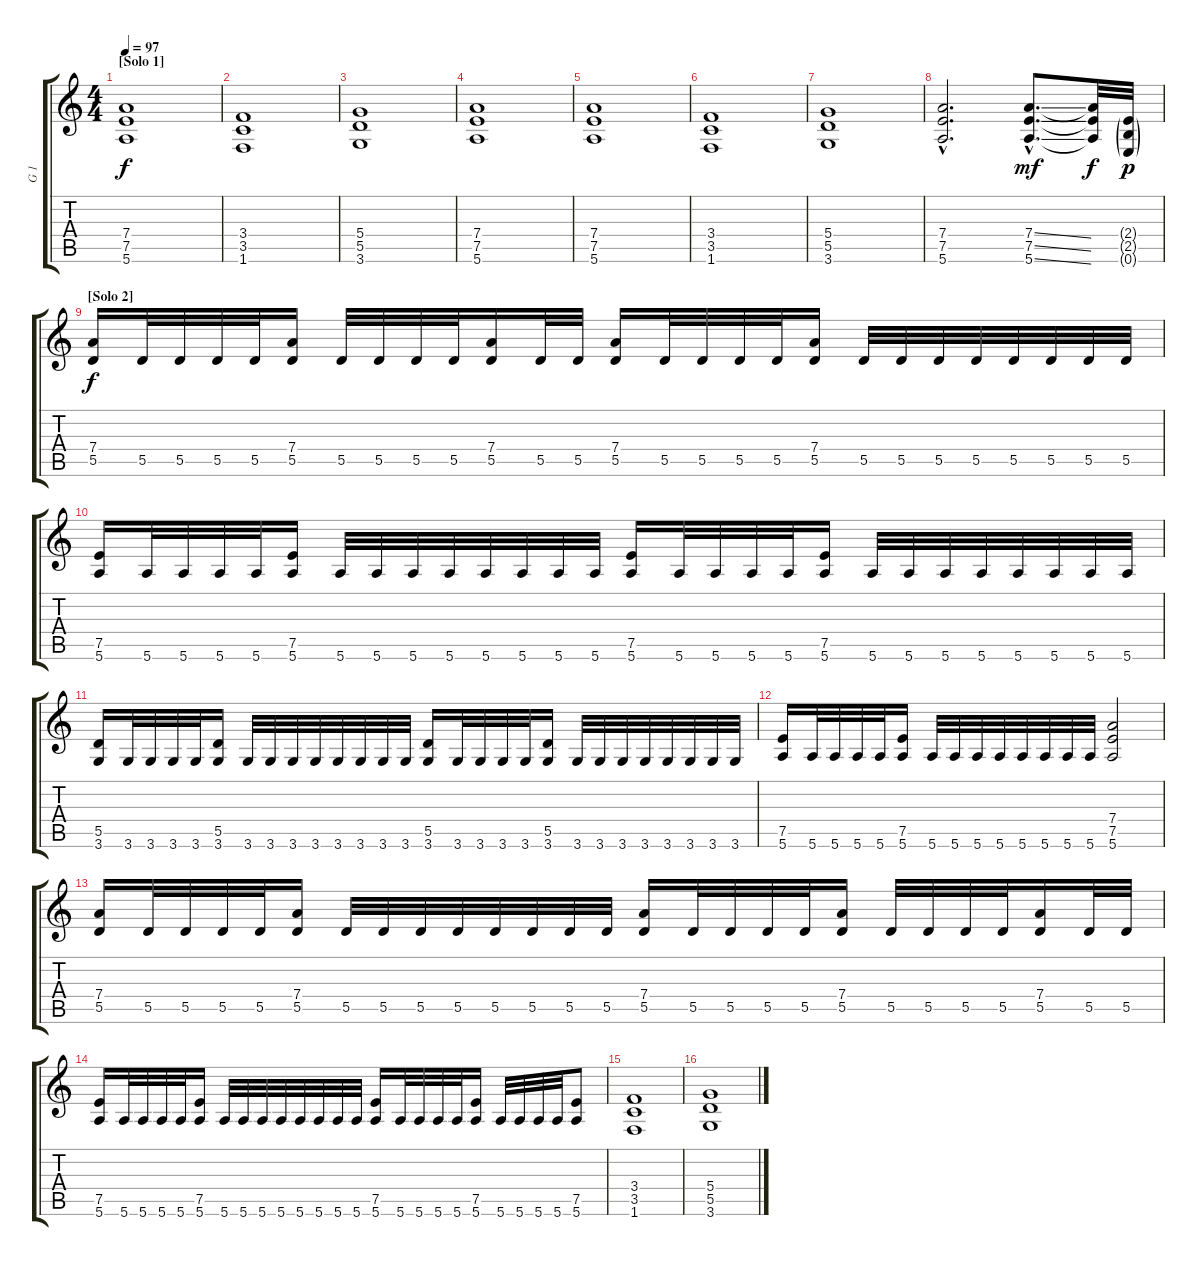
\track ("G 1" "G 1") {instrument distortionguitar}
\staff {score tabs}
\tuning (E4 B3 G3 D3 A2 E2) {hide}
\ts (4 4)
\section ("" "[Solo 1]")
\tempo 97
\clef g2
\ks c
(7.4 7.5 5.6).1{dy f} |
(3.4 3.5 1.6).1 |
(5.4 5.5 3.6).1 |
(7.4 7.5 5.6).1 |
(7.4 7.5 5.6).1 |
(3.4 3.5 1.6).1 |
(5.4 5.5 3.6).1 |
(7.4{hac} 7.5{hac} 5.6{hac}).2{d} (7.4{ss hac} 7.5{ss hac} 5.6{ss hac}).8{d dy mf} (7.4{t} 7.5{t} 5.6{t}).32{dy f} (2.4{g} 2.5{g} 0.6{g}).32{dy p} |
\section ("" "[Solo 2]")
(7.4 5.5).16{dy f} 5.5.32 5.5.32 5.5.32 5.5.32 (7.4 5.5).16 5.5.32 5.5.32 5.5.32 5.5.32 (7.4 5.5).16 5.5.32 5.5.32 (7.4 5.5).16 5.5.32 5.5.32 5.5.32 5.5.32 (7.4 5.5).16 5.5.32 5.5.32 5.5.32 5.5.32 5.5.32 5.5.32 5.5.32 5.5.32 |
(7.5 5.6).16 5.6.32 5.6.32 5.6.32 5.6.32 (7.5 5.6).16 5.6.32 5.6.32 5.6.32 5.6.32 5.6.32 5.6.32 5.6.32 5.6.32 (7.5 5.6).16 5.6.32 5.6.32 5.6.32 5.6.32 (7.5 5.6).16 5.6.32 5.6.32 5.6.32 5.6.32 5.6.32 5.6.32 5.6.32 5.6.32 |
(5.5 3.6).16 3.6.32 3.6.32 3.6.32 3.6.32 (5.5 3.6).16 3.6.32 3.6.32 3.6.32 3.6.32 3.6.32 3.6.32 3.6.32 3.6.32 (5.5 3.6).16 3.6.32 3.6.32 3.6.32 3.6.32 (5.5 3.6).16 3.6.32 3.6.32 3.6.32 3.6.32 3.6.32 3.6.32 3.6.32 3.6.32 |
(7.5 5.6).16 5.6.32 5.6.32 5.6.32 5.6.32 (7.5 5.6).16 5.6.32 5.6.32 5.6.32 5.6.32 5.6.32 5.6.32 5.6.32 5.6.32 (7.4 7.5 5.6).2 |
(7.4 5.5).16 5.5.32 5.5.32 5.5.32 5.5.32 (7.4 5.5).16 5.5.32 5.5.32 5.5.32 5.5.32 5.5.32 5.5.32 5.5.32 5.5.32 (7.4 5.5).16 5.5.32 5.5.32 5.5.32 5.5.32 (7.4 5.5).16 5.5.32 5.5.32 5.5.32 5.5.32 (7.4 5.5).16 5.5.32 5.5.32 |
(7.5 5.6).16 5.6.32 5.6.32 5.6.32 5.6.32 (7.5 5.6).16 5.6.32 5.6.32 5.6.32 5.6.32 5.6.32 5.6.32 5.6.32 5.6.32 (7.5 5.6).16 5.6.32 5.6.32 5.6.32 5.6.32 (7.5 5.6).16 5.6.32 5.6.32 5.6.32 5.6.32 (7.5 5.6).8 |
(3.4 3.5 1.6).1 |
(5.4 5.5 3.6).1
